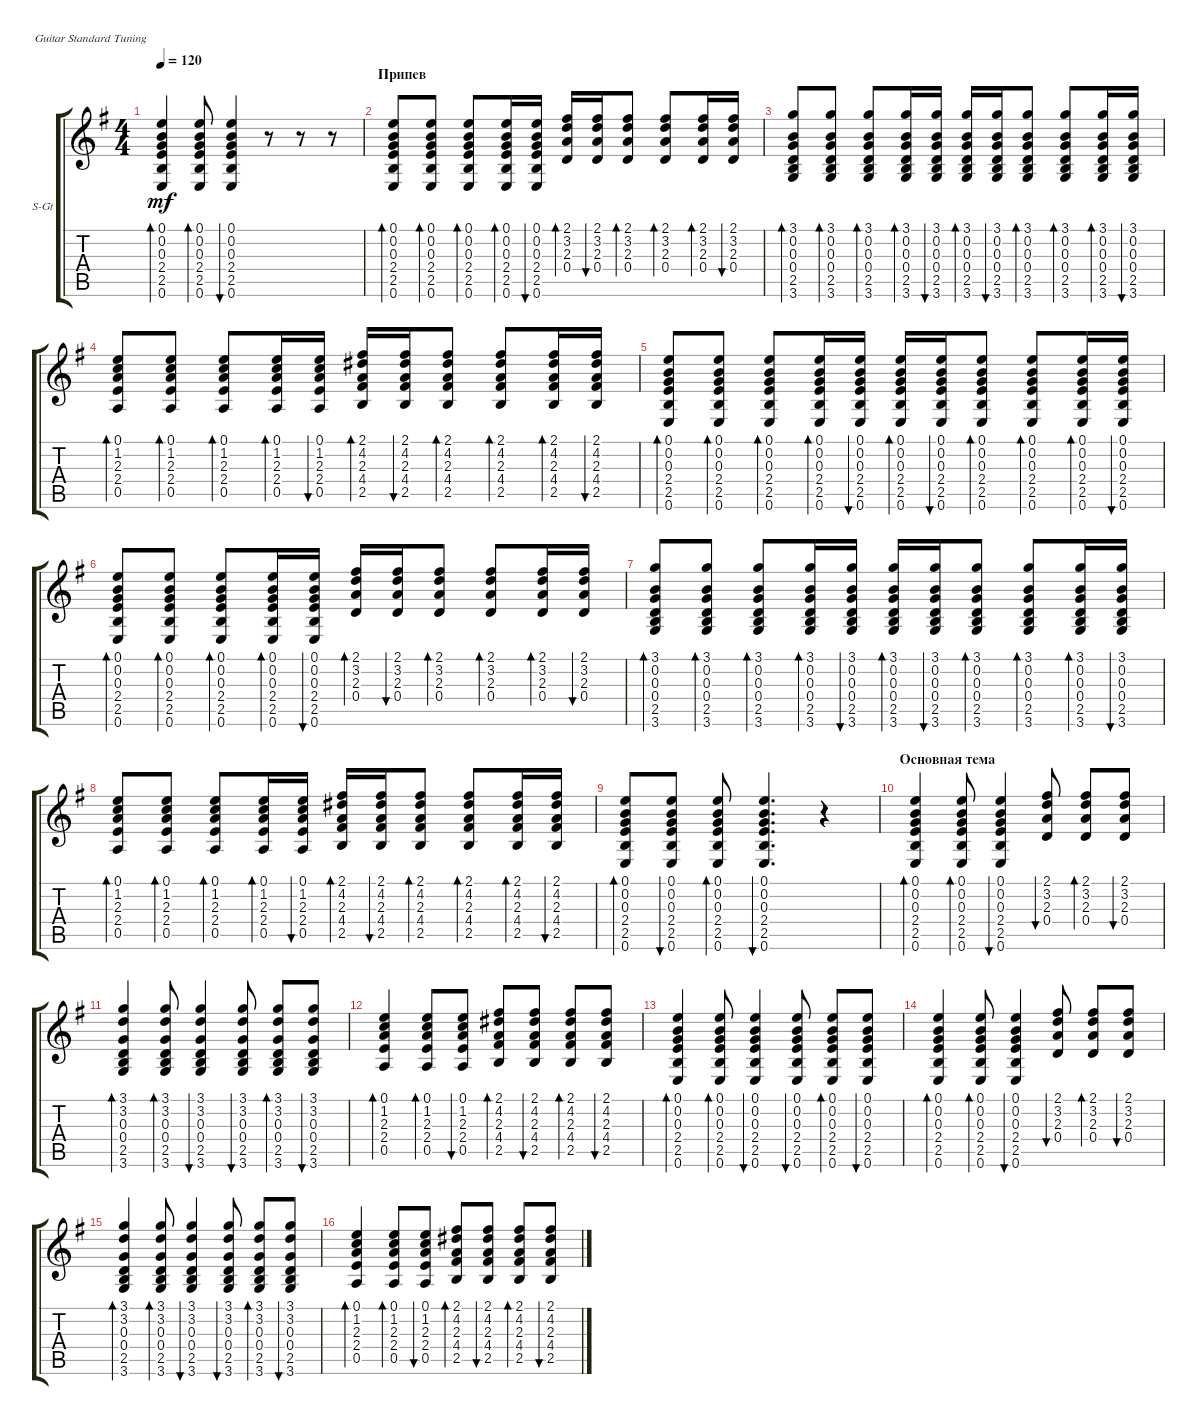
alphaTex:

\defaultSystemsLayout 4
\bracketExtendMode groupsimilarinstruments
\firstSystemTrackNameOrientation horizontal
\otherSystemsTrackNameOrientation horizontal
\track ("АКУСТИКА" "S-Gt") {instrument acousticguitarsteel}
\staff {score tabs}
\tuning (E4 B3 G3 D3 A2 E2)
\ts (4 4)
\tempo 120
\clef g2
\ks eminor
(0.6 2.5 2.4 0.3 0.2 0.1).4{bd 30 dy mf} (0.6 2.5 2.4 0.3 0.2 0.1).8{bd 30} (0.6 2.5 2.4 0.3 0.2 0.1).4{bu 30} r.8 r.8 r.8 |
\section ("" "Припев")
(0.6 2.5 2.4 0.3 0.2 0.1).8{bd 30} (0.6 2.5 2.4 0.3 0.2 0.1).8{bd 30} (0.6 2.5 2.4 0.3 0.2 0.1).8{bd 30} (0.6 2.5 2.4 0.3 0.2 0.1).16{bd 30} (0.6 2.5 2.4 0.3 0.2 0.1).16{bu 30} (0.4 2.3 3.2 2.1).16{bd 30} (0.4 2.3 3.2 2.1).16{bu 30} (0.4 2.3 3.2 2.1).8{bd 30} (0.4 2.3 3.2 2.1).8{bd 30} (0.4 2.3 3.2 2.1).16{bd 30} (0.4 2.3 3.2 2.1).16{bu 30} |
(3.6 2.5 0.4 0.3 0.2 3.1).8{bd 30} (3.6 2.5 0.4 0.3 0.2 3.1).8{bd 30} (3.6 2.5 0.4 0.3 0.2 3.1).8{bd 30} (3.6 2.5 0.4 0.3 0.2 3.1).16{bd 30} (3.6 2.5 0.4 0.3 0.2 3.1).16{bu 30} (3.6 2.5 0.4 0.3 0.2 3.1).16{bd 30} (3.6 2.5 0.4 0.3 0.2 3.1).16{bu 30} (3.6 2.5 0.4 0.3 0.2 3.1).8{bd 30} (3.6 2.5 0.4 0.3 0.2 3.1).8{bd 30} (3.6 2.5 0.4 0.3 0.2 3.1).16{bd 30} (3.6 2.5 0.4 0.3 0.2 3.1).16{bu 30} |
(0.5 2.4 2.3 1.2 0.1).8{bd 30} (0.5 2.4 2.3 1.2 0.1).8{bd 30} (0.5 2.4 2.3 1.2 0.1).8{bd 30} (0.5 2.4 2.3 1.2 0.1).16{bd 30} (0.5 2.4 2.3 1.2 0.1).16{bu 30} (4.4 2.3 4.2 2.1 2.5).16{bd 30} (4.4 2.3 4.2 2.1 2.5).16{bu 30} (4.4 2.3 4.2 2.1 2.5).8{bd 30} (4.4 2.3 4.2 2.1 2.5).8{bd 30} (4.4 2.3 4.2 2.1 2.5).16{bd 30} (4.4 2.3 4.2 2.1 2.5).16{bu 30} |
(0.6 2.5 2.4 0.3 0.2 0.1).8{bd 30} (0.6 2.5 2.4 0.3 0.2 0.1).8{bd 30} (0.6 2.5 2.4 0.3 0.2 0.1).8{bd 30} (0.6 2.5 2.4 0.3 0.2 0.1).16{bd 30} (0.6 2.5 2.4 0.3 0.2 0.1).16{bu 30} (0.6 2.5 2.4 0.3 0.2 0.1).16{bd 30} (0.6 2.5 2.4 0.3 0.2 0.1).16{bu 30} (0.6 2.5 2.4 0.3 0.2 0.1).8{bd 30} (0.6 2.5 2.4 0.3 0.2 0.1).8{bd 30} (0.6 2.5 2.4 0.3 0.2 0.1).16{bd 30} (0.6 2.5 2.4 0.3 0.2 0.1).16{bu 30} |
(0.6 2.5 2.4 0.3 0.2 0.1).8{bd 30} (0.6 2.5 2.4 0.3 0.2 0.1).8{bd 30} (0.6 2.5 2.4 0.3 0.2 0.1).8{bd 30} (0.6 2.5 2.4 0.3 0.2 0.1).16{bd 30} (0.6 2.5 2.4 0.3 0.2 0.1).16{bu 30} (0.4 2.3 3.2 2.1).16{bd 30} (0.4 2.3 3.2 2.1).16{bu 30} (0.4 2.3 3.2 2.1).8{bd 30} (0.4 2.3 3.2 2.1).8{bd 30} (0.4 2.3 3.2 2.1).16{bd 30} (0.4 2.3 3.2 2.1).16{bu 30} |
(3.6 2.5 0.4 0.3 0.2 3.1).8{bd 30} (3.6 2.5 0.4 0.3 0.2 3.1).8{bd 30} (3.6 2.5 0.4 0.3 0.2 3.1).8{bd 30} (3.6 2.5 0.4 0.3 0.2 3.1).16{bd 30} (3.6 2.5 0.4 0.3 0.2 3.1).16{bu 30} (3.6 2.5 0.4 0.3 0.2 3.1).16{bd 30} (3.6 2.5 0.4 0.3 0.2 3.1).16{bu 30} (3.6 2.5 0.4 0.3 0.2 3.1).8{bd 30} (3.6 2.5 0.4 0.3 0.2 3.1).8{bd 30} (3.6 2.5 0.4 0.3 0.2 3.1).16{bd 30} (3.6 2.5 0.4 0.3 0.2 3.1).16{bu 30} |
(0.5 2.4 2.3 1.2 0.1).8{bd 30} (0.5 2.4 2.3 1.2 0.1).8{bd 30} (0.5 2.4 2.3 1.2 0.1).8{bd 30} (0.5 2.4 2.3 1.2 0.1).16{bd 30} (0.5 2.4 2.3 1.2 0.1).16{bu 30} (4.4 2.3 4.2 2.1 2.5).16{bd 30} (4.4 2.3 4.2 2.1 2.5).16{bu 30} (4.4 2.3 4.2 2.1 2.5).8{bd 30} (4.4 2.3 4.2 2.1 2.5).8{bd 30} (4.4 2.3 4.2 2.1 2.5).16{bd 30} (4.4 2.3 4.2 2.1 2.5).16{bu 30} |
(0.6 2.5 2.4 0.3 0.2 0.1).8{bd 30} (0.6 2.5 2.4 0.3 0.2 0.1).8{bu 30} (0.6 2.5 2.4 0.3 0.2 0.1).8{bd 30} (0.6 2.5 2.4 0.3 0.2 0.1).4{d bu 30} r.4 |
\section ("" "Основная тема")
(0.6 2.5 2.4 0.3 0.2 0.1).4{bd 30} (0.6 2.5 2.4 0.3 0.2 0.1).8{bd 30} (0.6 2.5 2.4 0.3 0.2 0.1).4{bu 30} (0.4 2.3 3.2 2.1).8{bu 30} (0.4 2.3 3.2 2.1).8{bd 30} (0.4 2.3 3.2 2.1).8{bu 30} |
(3.6 2.5 0.4 0.3 3.2 3.1).4{bd 30} (3.6 2.5 0.4 0.3 3.2 3.1).8{bd 30} (3.6 2.5 0.4 0.3 3.2 3.1).4{bu 30} (3.6 2.5 0.4 0.3 3.2 3.1).8{bu 30} (3.6 2.5 0.4 0.3 3.2 3.1).8{bd 30} (3.6 2.5 0.4 0.3 3.2 3.1).8{bu 30} |
(0.5 2.4 2.3 1.2 0.1).4{bd 30} (0.5 2.4 2.3 1.2 0.1).8{bd 30} (0.5 2.4 2.3 1.2 0.1).8{bu 30} (2.5 4.4 2.3 4.2 2.1).8{bd 30} (2.5 4.4 2.3 4.2 2.1).8{bu 30} (2.5 4.4 2.3 4.2 2.1).8{bd 30} (2.5 4.4 2.3 4.2 2.1).8{bu 30} |
(0.6 2.5 2.4 0.3 0.2 0.1).4{bd 30} (0.6 2.5 2.4 0.3 0.2 0.1).8{bd 30} (0.6 2.5 2.4 0.3 0.2 0.1).4{bu 30} (0.6 2.5 2.4 0.3 0.2 0.1).8{bu 30} (0.6 2.5 2.4 0.3 0.2 0.1).8{bd 30} (0.6 2.5 2.4 0.3 0.2 0.1).8{bu 30} |
(0.6 2.5 2.4 0.3 0.2 0.1).4{bd 30} (0.6 2.5 2.4 0.3 0.2 0.1).8{bd 30} (0.6 2.5 2.4 0.3 0.2 0.1).4{bu 30} (0.4 2.3 3.2 2.1).8{bu 30} (0.4 2.3 3.2 2.1).8{bd 30} (0.4 2.3 3.2 2.1).8{bu 30} |
(3.6 2.5 0.4 0.3 3.2 3.1).4{bd 30} (3.6 2.5 0.4 0.3 3.2 3.1).8{bd 30} (3.6 2.5 0.4 0.3 3.2 3.1).4{bu 30} (3.6 2.5 0.4 0.3 3.2 3.1).8{bu 30} (3.6 2.5 0.4 0.3 3.2 3.1).8{bd 30} (3.6 2.5 0.4 0.3 3.2 3.1).8{bu 30} |
(0.5 2.4 2.3 1.2 0.1).4{bd 30} (0.5 2.4 2.3 1.2 0.1).8{bd 30} (0.5 2.4 2.3 1.2 0.1).8{bu 30} (2.5 4.4 2.3 4.2 2.1).8{bd 30} (2.5 4.4 2.3 4.2 2.1).8{bu 30} (2.5 4.4 2.3 4.2 2.1).8{bd 30} (2.5 4.4 2.3 4.2 2.1).8{bu 30}
